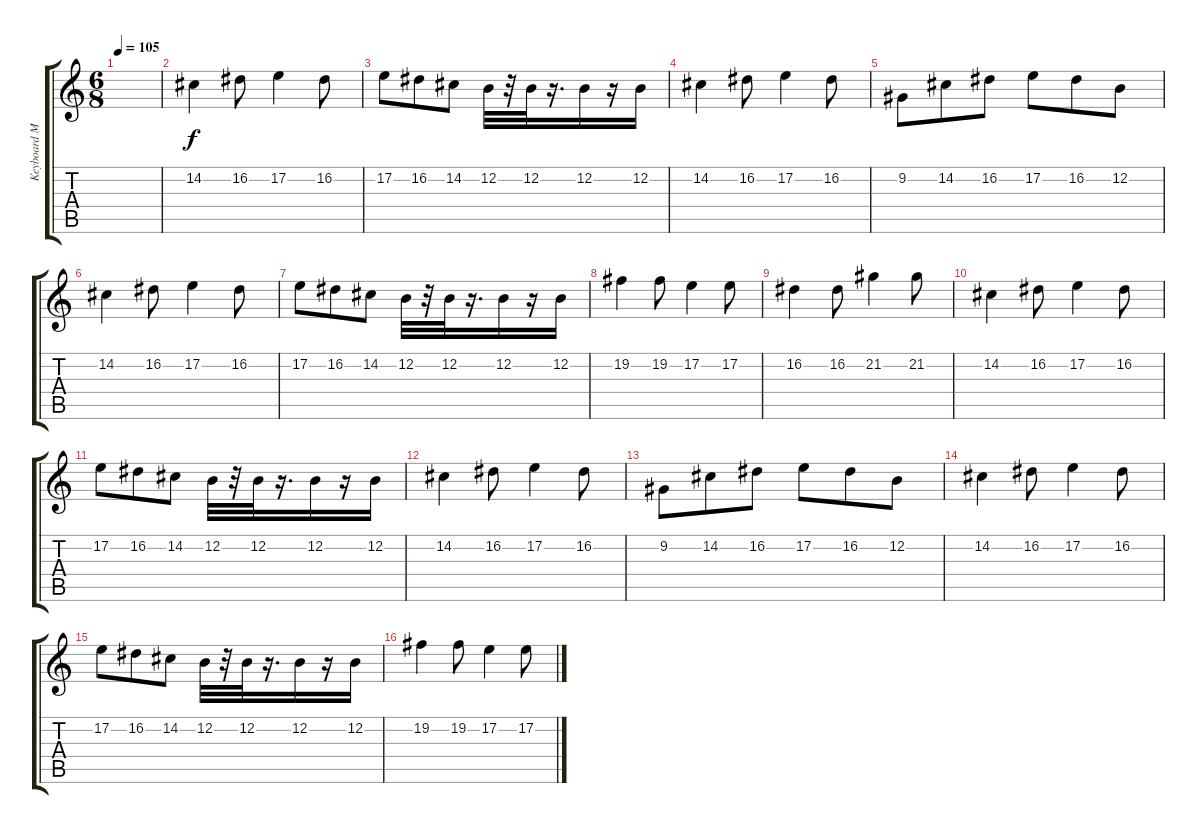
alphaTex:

\track ("Keyboard Martijn Spierenburg" "Keyboard M") {instrument synthvoice}
\staff {score tabs}
\tuning (E4 B3 G3 D3 A2 E2) {hide}
\ts (6 8)
\tempo 105
\clef g2
\ks c
|
14.2.4 16.2.8 17.2.4 16.2.8 |
17.2.8 16.2.8 14.2.8 12.2.32 r.32 12.2.32 r.16{d} 12.2.16 r.16 12.2.16 |
14.2.4 16.2.8 17.2.4 16.2.8 |
9.2.8 14.2.8 16.2.8 17.2.8 16.2.8 12.2.8 |
14.2.4 16.2.8 17.2.4 16.2.8 |
17.2.8 16.2.8 14.2.8 12.2.32 r.32 12.2.32 r.16{d} 12.2.16 r.16 12.2.16 |
19.2.4 19.2.8 17.2.4 17.2.8 |
16.2.4 16.2.8 21.2.4 21.2.8 |
14.2.4 16.2.8 17.2.4 16.2.8 |
17.2.8 16.2.8 14.2.8 12.2.32 r.32 12.2.32 r.16{d} 12.2.16 r.16 12.2.16 |
14.2.4 16.2.8 17.2.4 16.2.8 |
9.2.8 14.2.8 16.2.8 17.2.8 16.2.8 12.2.8 |
14.2.4 16.2.8 17.2.4 16.2.8 |
17.2.8 16.2.8 14.2.8 12.2.32 r.32 12.2.32 r.16{d} 12.2.16 r.16 12.2.16 |
19.2.4 19.2.8 17.2.4 17.2.8
